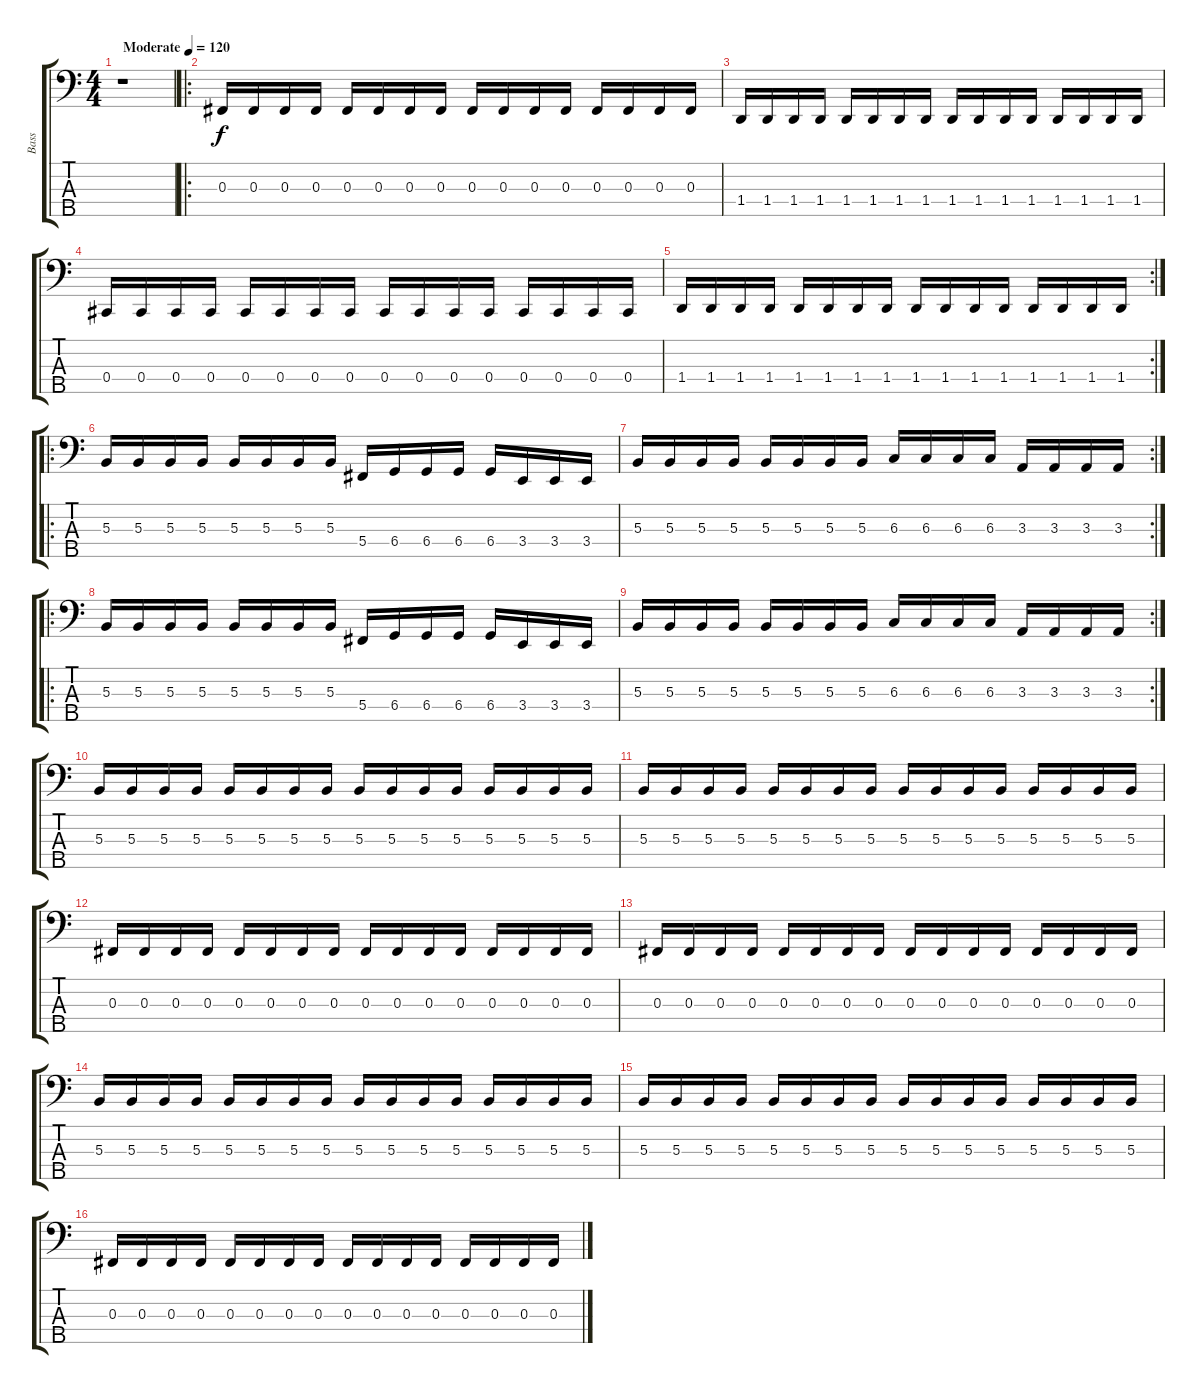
\track ("Bass" "Bass") {instrument electricbasspick}
\staff {score tabs}
\tuning (E2 B1 Gb1 Db1 Ab0) {hide}
\ts (4 4)
\tempo (120 "Moderate")
\clef f4
\ks c
r.1{dy f instrument electricbasspick} |
\ro
0.3.16 0.3.16 0.3.16 0.3.16 0.3.16 0.3.16 0.3.16 0.3.16 0.3.16 0.3.16 0.3.16 0.3.16 0.3.16 0.3.16 0.3.16 0.3.16 |
1.4.16 1.4.16 1.4.16 1.4.16 1.4.16 1.4.16 1.4.16 1.4.16 1.4.16 1.4.16 1.4.16 1.4.16 1.4.16 1.4.16 1.4.16 1.4.16 |
0.4.16 0.4.16 0.4.16 0.4.16 0.4.16 0.4.16 0.4.16 0.4.16 0.4.16 0.4.16 0.4.16 0.4.16 0.4.16 0.4.16 0.4.16 0.4.16 |
\rc 2
1.4.16 1.4.16 1.4.16 1.4.16 1.4.16 1.4.16 1.4.16 1.4.16 1.4.16 1.4.16 1.4.16 1.4.16 1.4.16 1.4.16 1.4.16 1.4.16 |
\ro
5.3.16 5.3.16 5.3.16 5.3.16 5.3.16 5.3.16 5.3.16 5.3.16 5.4.16 6.4.16 6.4.16 6.4.16 6.4.16 3.4.16 3.4.16 3.4.16 |
\rc 2
5.3.16 5.3.16 5.3.16 5.3.16 5.3.16 5.3.16 5.3.16 5.3.16 6.3.16 6.3.16 6.3.16 6.3.16 3.3.16 3.3.16 3.3.16 3.3.16 |
\ro
5.3.16 5.3.16 5.3.16 5.3.16 5.3.16 5.3.16 5.3.16 5.3.16 5.4.16 6.4.16 6.4.16 6.4.16 6.4.16 3.4.16 3.4.16 3.4.16 |
\rc 2
5.3.16 5.3.16 5.3.16 5.3.16 5.3.16 5.3.16 5.3.16 5.3.16 6.3.16 6.3.16 6.3.16 6.3.16 3.3.16 3.3.16 3.3.16 3.3.16 |
5.3.16 5.3.16 5.3.16 5.3.16 5.3.16 5.3.16 5.3.16 5.3.16 5.3.16 5.3.16 5.3.16 5.3.16 5.3.16 5.3.16 5.3.16 5.3.16 |
5.3.16 5.3.16 5.3.16 5.3.16 5.3.16 5.3.16 5.3.16 5.3.16 5.3.16 5.3.16 5.3.16 5.3.16 5.3.16 5.3.16 5.3.16 5.3.16 |
0.3.16 0.3.16 0.3.16 0.3.16 0.3.16 0.3.16 0.3.16 0.3.16 0.3.16 0.3.16 0.3.16 0.3.16 0.3.16 0.3.16 0.3.16 0.3.16 |
0.3.16 0.3.16 0.3.16 0.3.16 0.3.16 0.3.16 0.3.16 0.3.16 0.3.16 0.3.16 0.3.16 0.3.16 0.3.16 0.3.16 0.3.16 0.3.16 |
5.3.16 5.3.16 5.3.16 5.3.16 5.3.16 5.3.16 5.3.16 5.3.16 5.3.16 5.3.16 5.3.16 5.3.16 5.3.16 5.3.16 5.3.16 5.3.16 |
5.3.16 5.3.16 5.3.16 5.3.16 5.3.16 5.3.16 5.3.16 5.3.16 5.3.16 5.3.16 5.3.16 5.3.16 5.3.16 5.3.16 5.3.16 5.3.16 |
0.3.16 0.3.16 0.3.16 0.3.16 0.3.16 0.3.16 0.3.16 0.3.16 0.3.16 0.3.16 0.3.16 0.3.16 0.3.16 0.3.16 0.3.16 0.3.16
